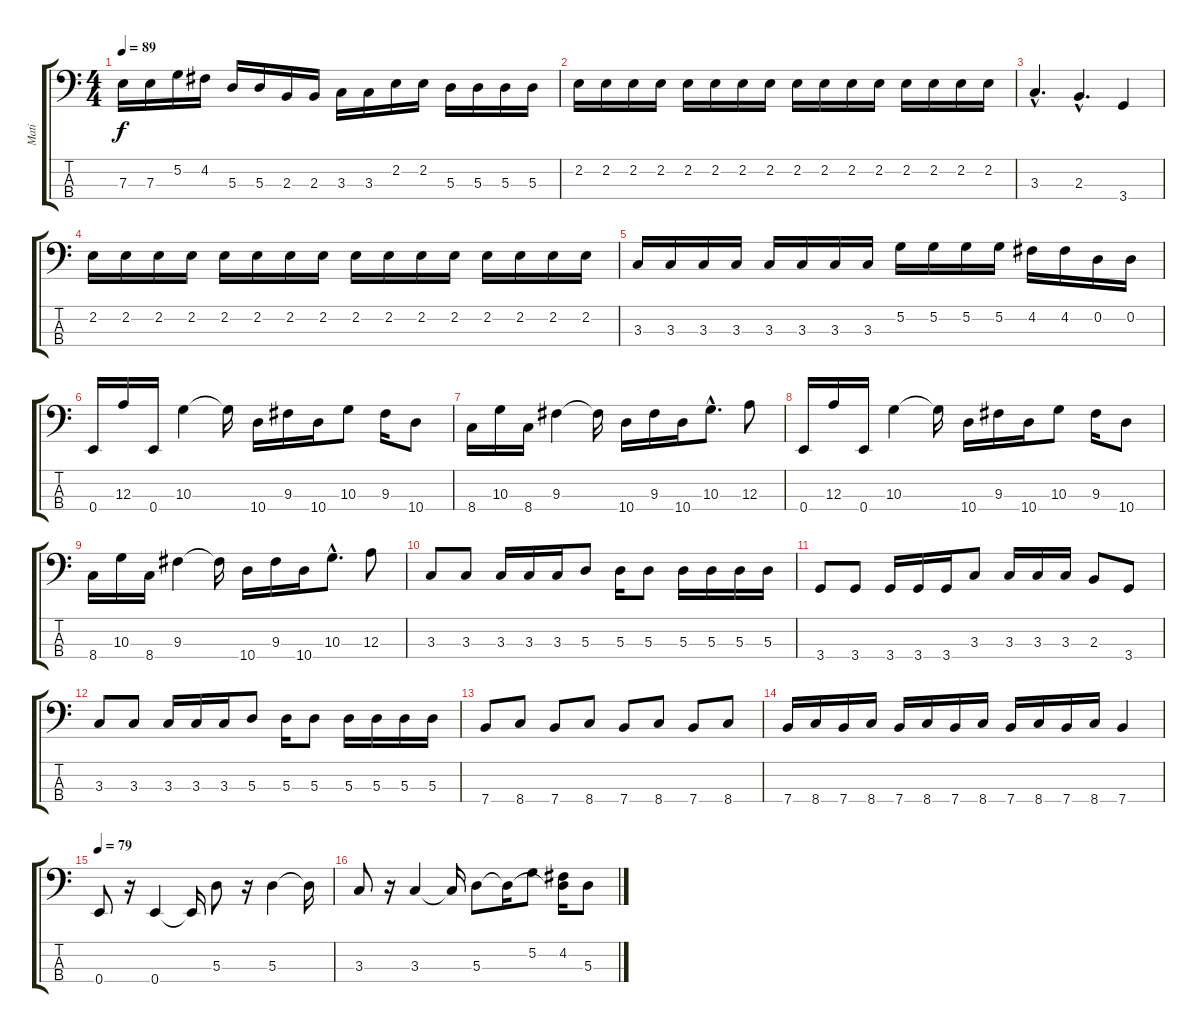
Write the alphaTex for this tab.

\track ("Mati" "Mati") {instrument slapbass2}
\staff {score tabs}
\tuning (G2 D2 A1 E1) {hide}
\ts (4 4)
\tempo 89
\clef f4
\ks c
7.3.16{dy f} 7.3.16 5.2.16 4.2.16 5.3.16 5.3.16 2.3.16 2.3.16 3.3.16 3.3.16 2.2.16 2.2.16 5.3.16 5.3.16 5.3.16 5.3.16 |
2.2.16 2.2.16 2.2.16 2.2.16 2.2.16 2.2.16 2.2.16 2.2.16 2.2.16 2.2.16 2.2.16 2.2.16 2.2.16 2.2.16 2.2.16 2.2.16 |
3.3{hac}.4{d} 2.3{hac}.4{d} 3.4.4 |
2.2.16 2.2.16 2.2.16 2.2.16 2.2.16 2.2.16 2.2.16 2.2.16 2.2.16 2.2.16 2.2.16 2.2.16 2.2.16 2.2.16 2.2.16 2.2.16 |
3.3.16 3.3.16 3.3.16 3.3.16 3.3.16 3.3.16 3.3.16 3.3.16 5.2.16 5.2.16 5.2.16 5.2.16 4.2.16 4.2.16 0.2.16 0.2.16 |
0.4.16 12.3.16 0.4.16 10.3.4 10.3{t}.16 10.4.16 9.3.16 10.4.16 10.3.8 9.3.16 10.4.8 |
8.4.16 10.3.16 8.4.16 9.3.4 9.3{t}.16 10.4.16 9.3.16 10.4.16 10.3{hac}.8{d} 12.3.8 |
0.4.16 12.3.16 0.4.16 10.3.4 10.3{t}.16 10.4.16 9.3.16 10.4.16 10.3.8 9.3.16 10.4.8 |
8.4.16 10.3.16 8.4.16 9.3.4 9.3{t}.16 10.4.16 9.3.16 10.4.16 10.3{hac}.8{d} 12.3.8 |
3.3.8 3.3.8 3.3.16 3.3.16 3.3.16 5.3.8 5.3.16 5.3.8 5.3.16 5.3.16 5.3.16 5.3.16 |
3.4.8 3.4.8 3.4.16 3.4.16 3.4.16 3.3.8 3.3.16 3.3.16 3.3.16 2.3.8 3.4.8 |
3.3.8 3.3.8 3.3.16 3.3.16 3.3.16 5.3.8 5.3.16 5.3.8 5.3.16 5.3.16 5.3.16 5.3.16 |
7.4.8 8.4.8 7.4.8 8.4.8 7.4.8 8.4.8 7.4.8 8.4.8 |
7.4.16 8.4.16 7.4.16 8.4.16 7.4.16 8.4.16 7.4.16 8.4.16 7.4.16 8.4.16 7.4.16 8.4.16 7.4.4 |
\tempo 79
0.4.8 r.16 0.4.4 0.4{t}.16 5.3.8 r.16 5.3.4 5.3{t}.16 |
3.3.8 r.16 3.3.4 3.3{t}.16 5.3.8 5.3{t}.16 5.2.8 (4.2 5.3{t}).16 5.3.8
